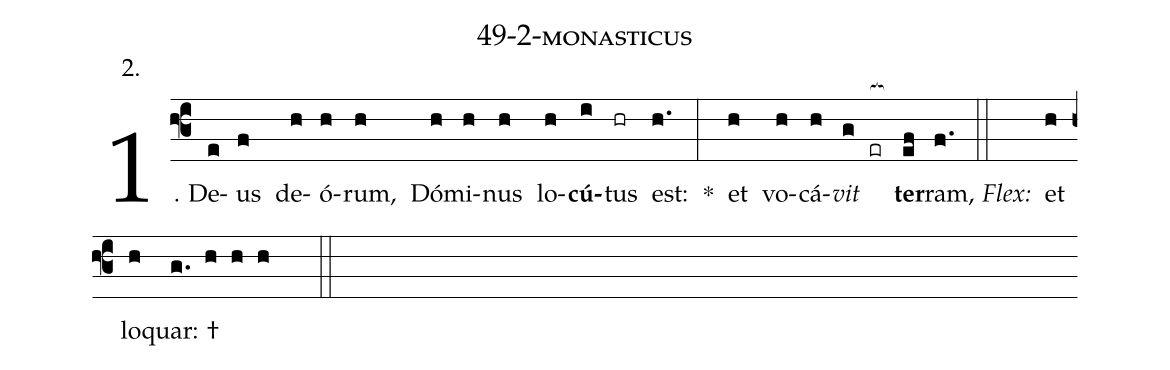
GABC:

name: 49-2-monasticus;
annotation: 2.;
%%
(f3)1. De(e)us(f) de(h)ó(h)rum,(h) Dó(h)mi(h)nus(h) lo(h)<b>cú</b>(i)tus(hr) est:(h.) *(:) et(h) vo(h)cá(h)<i>vit</i>(g er[ocb:1{]) <b>ter</b>(ef[ocb:0}])ram,(f.) (::)
<i>Flex:</i>()  et(h) lo(h)quar: †(g. h h h  ::)
